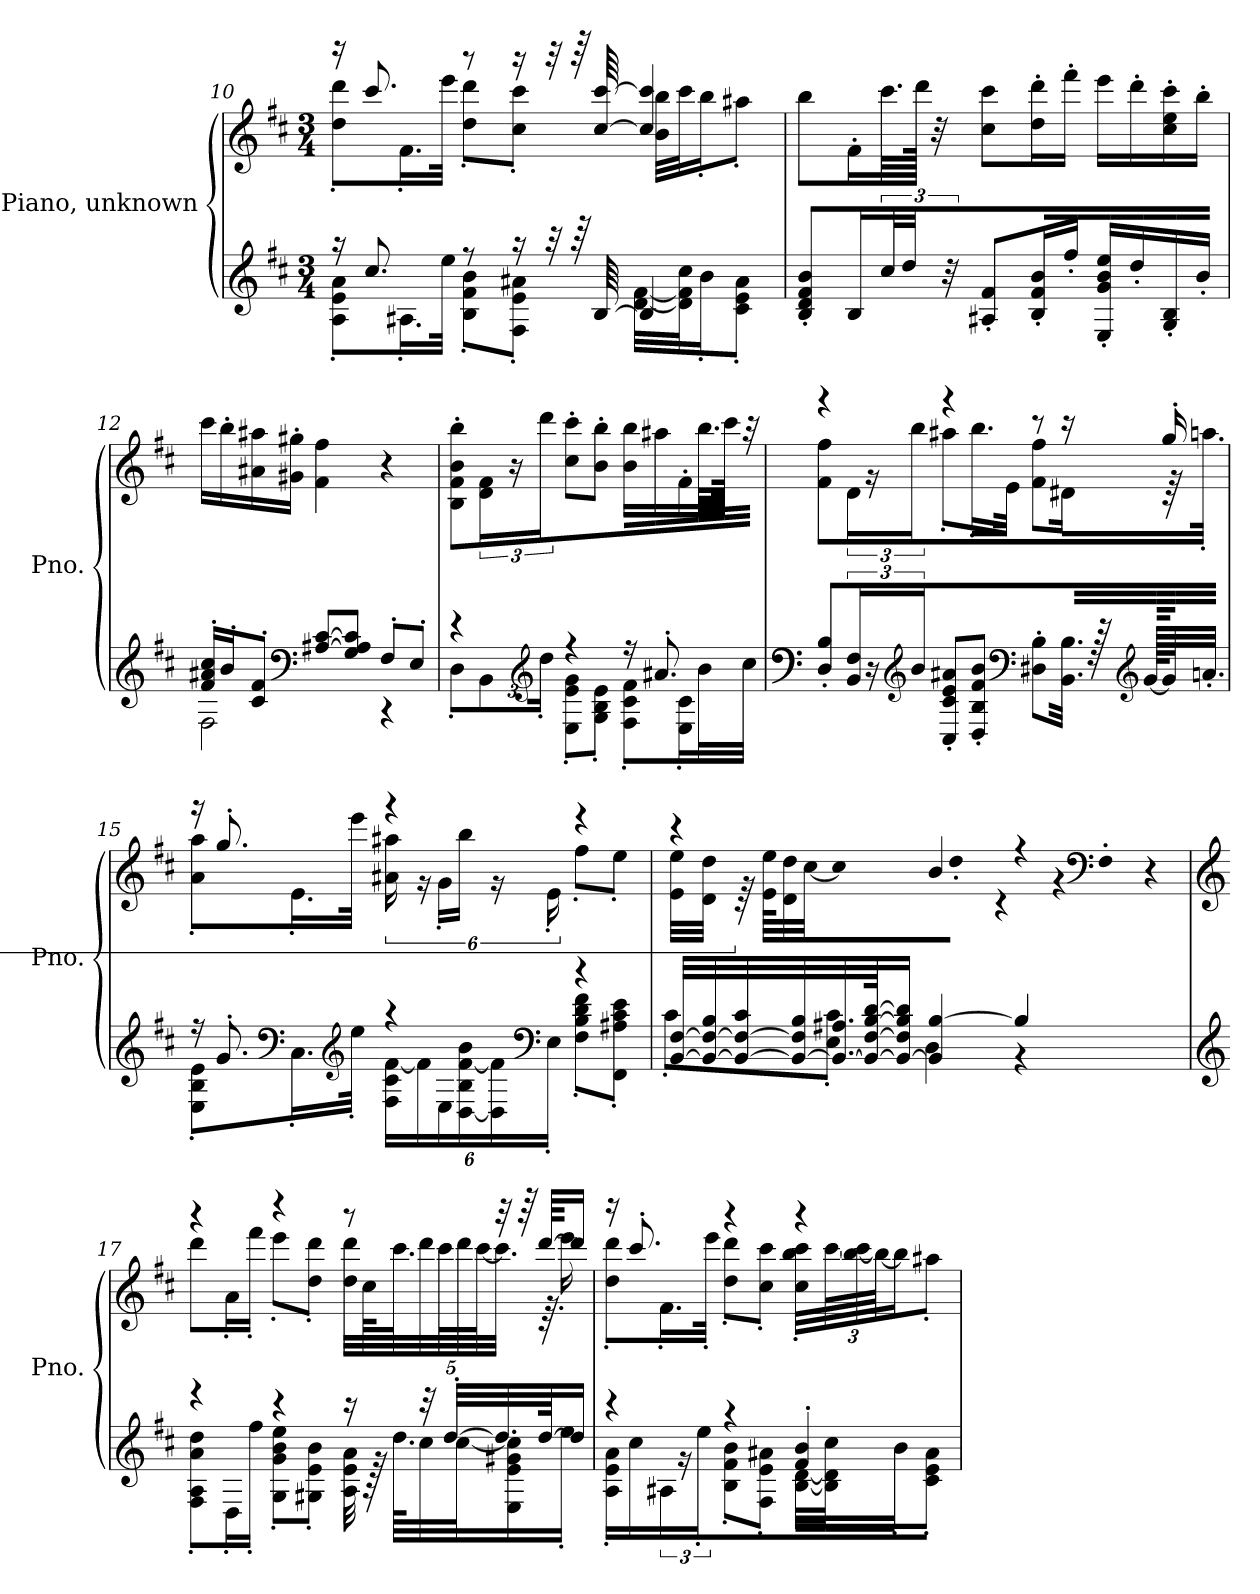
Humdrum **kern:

**kern	**kern
*part1	*part1
*staff2	*staff1
*I"Piano, unknown	*
*I'Pno.	*
*clefG2	*clefG2
*k[f#c#]	*k[f#c#]
*M3/4	*M3/4
=10	=10
*^	*^
16r	8A\' 8e\' 8a\'L	16r	8dd\' 8ddd\'L
8.cc#/	.	8.ccc#/	.
.	16.A#X'\L	.	16.f#'\L
.	32ee\JJk	.	32eee\JJk
8r	8B\' 8f#\' 8b\'L	8r	8dd\' 8ddd\'L
16r	8F#\' 8e\' 8a#X\'J	16r	8cc#\' 8ccc#\'J
32r	.	32r	.
64r	.	64r	.
[64B/	.	[64cc#/ [64ccc#/	.
4B/]	[32d\ [32f#\LLL	4cc#/] 4ccc#/]	32b\ 32bb\LLL
.	32d\] 32f#\] 32cc#\J	.	32ccc#\J
.	16b'\J	.	16bb'\J
.	8c#\' 8e\' 8a#\'J	.	8aa#X'\J
*v	*v	*	*
*	*v	*v
!!LO:LB:g=z
=11	=11
8B/' 8d/' 8f#/' 8b/'L	8bb\L
16B/L	16f#'\L
48cc#/L	64.ccc#\LL
48dd/JJJ	.
.	128ddd\JJJJk
.	32r
48r	.
8A#X/' 8f#/'L	8cc#\ 8ccc#\L
16B/' 16f#/' 16b/'L	16dd\' 16ddd\'L
16ff#'/JJ	16fff#'\JJ
16E/' 16g/' 16b/' 16ee/'LL	16eee\LL
16dd'/	16ddd'\
16G/' 16B/'	16cc#\' 16ee\' 16ccc#\'
16b'/JJ	16bb'\JJ
=12	=12
*^	*
16f#/' 16a#X/' 16cc#/'LL	2F#\	16ccc#\LL
16b'/J	.	16bb'\
8c#/' 8f#/'J	.	16a#X\ 16aa#X\
.	.	16g#X\' 16gg#X\'JJ
*clefF4	*	*
[8A#X/ [8c#/L	.	4f#\ 4ff#\
8G/ 8A#/] 8c#/]J	.	.
8F#'/L	4r	4r
8E'/J	.	.
!!LO:PB:g=z
=13	=13	=13
4r	8D'\L	8B\' 8f#\' 8b\' 8bb\'L
*	*Xbrackettup	*
.	12BB\	24d\ 24f#\Jk
.	.	24r
*clefG2	*	*
.	24dd'\Jk	24ddd\
4r	8E\' 8e\' 8g\'L	8cc#\' 8ccc#\'L
.	8G\' 8B\' 8e\'J	8b\' 8bb\'J
16r	8F#\' 8c#\' 8f#\'L	16b\ 16bb\LL
8.a#X'/	.	16aa#X\
.	16E\' 16c#\'L	16f#'\
.	32b\L	64.bb\LL
.	.	128ccc#\JJJJk
.	32cc#\JJJ	32r
*v	*v	*
=14	=14
*clefF4	*
*	*^
8D\' 8B\'L	4r	8f#\ 8ff#\L
*brackettup	*	*
24BB\ 24F#\Jk	.	24d\Jk
24r	.	24r
*clefG2	*	*
24b\	.	24bb\
8C#/' 8c#/' 8e/' 8a#X/'L	4r	8aa#X'\L
8D/' 8B/' 8f#/' 8b/'J	.	16.bb'\L
.	.	32e\JJk
*clefF4	*	*
8D#X\' 8B\'L	8r	8f#\ 8ff#\L
32.BB\ 32.B\Jkk	16r	16d#X\Jk
128r	.	.
*clefG2	*	*
[128g/KLLLL	.	.
64g/J]	16gg'/	64r
32.an'/JJJ	.	32.aan'\
!!LO:LB:g=z	!!
=15	=15	=15
*^	*	*
16r	8E\' 8B\' 8e\'L	16r	8a\' 8aa\'L
8.g'/	.	8.gg'/	.
*clefF4	*	*	*
.	16.C#'\L	.	16.e'\L
*clefG2	*	*	*
.	32ee'\JJk	.	32eee\JJk
*	*Xbrackettup	*	*
4r	24F#\ 24c#\ [24f#\LL	4r	24a#X\ 24aa#X\
.	24f#\]	.	24r
.	24E\	.	24g'\LL
.	[24D\ 24B\ [24f#\ 24b\	.	24bb\JJ
.	24D\] 24f#\]	.	24r
*clefF4	*	*	*
.	24E'\JJ	.	24e'\
4r	8F#\' 8B\' 8d\' 8f#\'L	4r	8ff#'\L
.	8FF#\' 8A#X\' 8c#\' 8e\'J	.	8ee'\J
=16	=16	=16	=16
[32BB/ [32F#/LLL	8c#'\L	4r	32e\ 32ee\LLL
32BB/_ 32F#/_ 32B/	.	.	32d\ 32dd\JJJ
32BB/_ 32F#/_ 32c#/	.	.	96r
.	.	.	96e\ 96ee\KLLL
.	.	.	48d\ 48dd\
32BB/_ 32F#/] 32B/	.	.	.
.	.	.	[48cc#\J
32.BB/_ 32.A#X/	8E\' 8c#\'J	.	16cc#\]
64BB/_ [64F#/ [64B/ [64d/JK	.	.	.
16BB/_ 16F#/] 16B/] 16d/]JJ	.	.	16dd'\JJ
4BB/] [4B/	4D\	4b/	8r
.	.	.	16r
*	*	*clefF4	*
.	.	.	16F#'\
4B/]	4r	4r	4r
!!LO:LB:g=z	!!
=17	=17	=17	=17
*clefG2	*	*clefG2	*
4r	8F#\' 8A\' 8a\' 8dd\'L	4r	8ddd\L
.	16D'\L	.	16a'\L
.	16ff#'\JJ	.	16fff#'\JJ
4r	8G\' 8g\' 8b\' 8ee\'L	4r	8eee'\L
.	8G#X\' 8e\' 8b\'J	.	8dd\' 8ddd\'J
16r	32A\ 32e\ 32a\	8r	32dd\ 32ddd\LLL
.	128r	.	128cc#\KL
.	64.dd\KLLL	.	64.ccc#\J
*	*	*	*Xbrackettup
32r	32cc#\	.	40ddd\
.	.	.	80ccc#\L
[32dd'/LLL	[32cc#\J	.	.
.	.	.	80ddd\
.	.	.	[80ccc#\J
32.dd/]	16E\ 16e\ 16g#X\ 16cc#\]	32r	32.ccc#\JJJ]
.	.	64r	.
[64dd/JK	.	[64ddd/KKLL	64r
16dd/JJ]	16ee'\JJ	16ddd/JJ]	16eee'\
=18	=18	=18	=18
4r	16A\' 16e\' 16a\'LL	16r	8dd\' 8ddd\'L
.	16cc#\	8.ccc#'/	.
*	*brackettup	*	*
.	24A#X\JJ	.	16.f#'\L
.	24r	.	.
.	24ee'\	.	.
.	.	.	32eee'\JJk
4r	8B\' 8f#\' 8b\'L	4r	8dd\' 8ddd\'L
.	8F#\' 8e\' 8a#X\'J	.	8cc#\' 8ccc#\'J
4f#/' 4b/'	[32B\ [32d\LLL	4r	32cc#\' 32bb\' 32ccc#\'LLL
.	32B\] 32d\] 32cc#\J	.	[96ccc#\L
.	.	.	[96bb\ 96ccc#\]
.	.	.	96bb\JJ_
.	16b'\J	.	16bb\J]
.	8c#\' 8e\' 8a#\'J	.	8aa#X'\J
*v	*v	*	*
*	*v	*v
=	=
*-	*-
